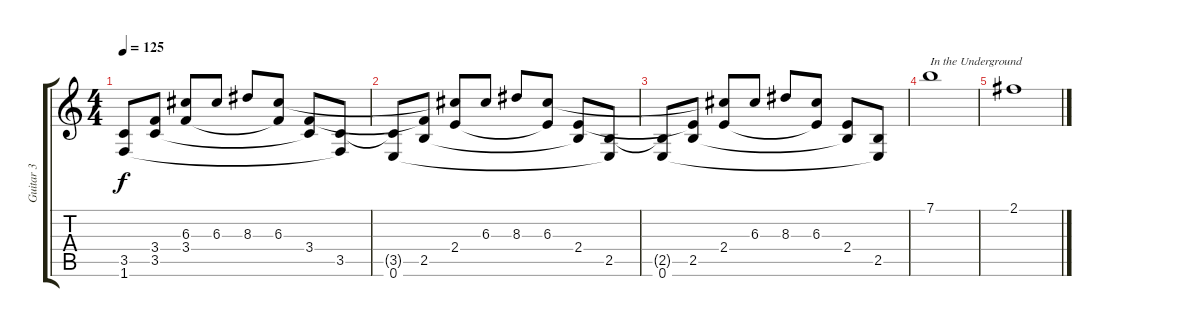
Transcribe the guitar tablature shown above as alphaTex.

\track ("Guitar 3" "Guitar 3") {instrument electricguitarmuted}
\staff {score tabs}
\tuning (E4 B3 G3 D3 A2 E2) {hide}
\ts (4 4)
\tempo 125
\clef g2
\ks c
(3.5{t} 1.6).8{dy f} (3.4{t} 3.5).8 (6.3{t} 3.4).8 6.3.8 8.3.8 (6.3 3.4{t}).8 (3.4 3.5{t}).8 (3.5 1.6{t}).8 |
(3.5{t} 0.6).8 (3.4{t} 2.5).8 (6.3{t} 2.4).8 6.3.8 8.3.8 (6.3 2.4{t}).8 (2.4 2.5{t}).8 (2.5 0.6{t}).8 |
(2.5{t} 0.6).8 (2.4{t} 2.5).8 (6.3{t} 2.4).8 6.3.8 8.3.8 (6.3 2.4{t}).8 (2.4 2.5{t}).8 (2.5 0.6{t}).8 |
7.1.1{txt "In the Underground"} |
2.1.1
